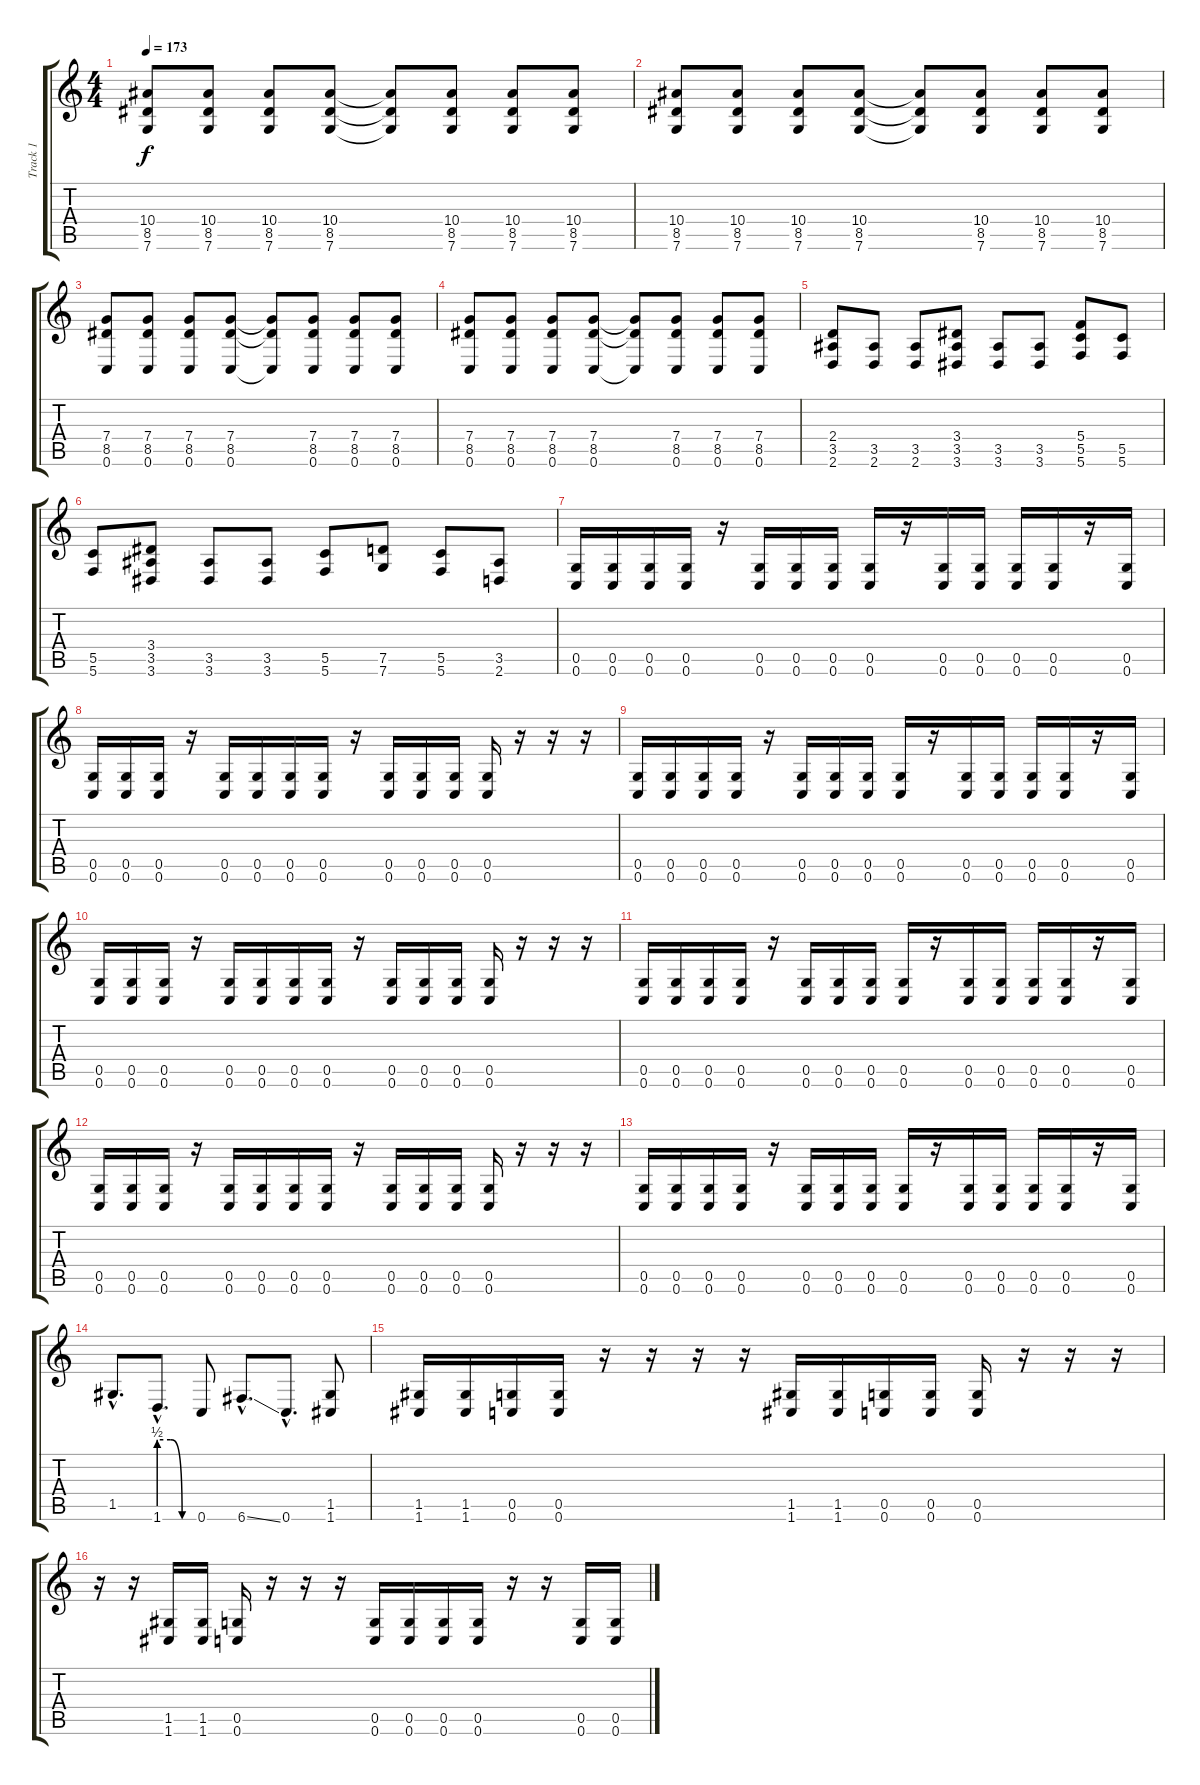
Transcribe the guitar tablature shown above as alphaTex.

\track ("Track 1" "Track 1") {instrument distortionguitar}
\staff {score tabs}
\tuning (D4 A3 F3 C3 G2 C2) {hide}
\ts (4 4)
\tempo 173
\clef g2
\ks c
(10.4 8.5 7.6).8{dy f} (10.4 8.5 7.6).8 (10.4 8.5 7.6).8 (10.4 8.5 7.6).8 (10.4{t} 8.5{t} 7.6{t}).8 (10.4 8.5 7.6).8 (10.4 8.5 7.6).8 (10.4 8.5 7.6).8 |
(10.4 8.5 7.6).8 (10.4 8.5 7.6).8 (10.4 8.5 7.6).8 (10.4 8.5 7.6).8 (10.4{t} 8.5{t} 7.6{t}).8 (10.4 8.5 7.6).8 (10.4 8.5 7.6).8 (10.4 8.5 7.6).8 |
(7.4 8.5 0.6).8 (7.4 8.5 0.6).8 (7.4 8.5 0.6).8 (7.4 8.5 0.6).8 (7.4{t} 8.5{t} 0.6{t}).8 (7.4 8.5 0.6).8 (7.4 8.5 0.6).8 (7.4 8.5 0.6).8 |
(7.4 8.5 0.6).8 (7.4 8.5 0.6).8 (7.4 8.5 0.6).8 (7.4 8.5 0.6).8 (7.4{t} 8.5{t} 0.6{t}).8 (7.4 8.5 0.6).8 (7.4 8.5 0.6).8 (7.4 8.5 0.6).8 |
(2.4 3.5 2.6).8 (3.5 2.6).8 (3.5 2.6).8 (3.4 3.5 3.6).8 (3.5 3.6).8 (3.5 3.6).8 (5.4 5.5 5.6).8 (5.5 5.6).8 |
(5.5 5.6).8 (3.4 3.5 3.6).8 (3.5 3.6).8 (3.5 3.6).8 (5.5 5.6).8 (7.5 7.6).8 (5.5 5.6).8 (3.5 2.6).8 |
(0.5 0.6).16 (0.5 0.6).16 (0.5 0.6).16 (0.5 0.6).16 r.16 (0.5 0.6).16 (0.5 0.6).16 (0.5 0.6).16 (0.5 0.6).16 r.16 (0.5 0.6).16 (0.5 0.6).16 (0.5 0.6).16 (0.5 0.6).16 r.16 (0.5 0.6).16 |
(0.5 0.6).16 (0.5 0.6).16 (0.5 0.6).16 r.16 (0.5 0.6).16 (0.5 0.6).16 (0.5 0.6).16 (0.5 0.6).16 r.16 (0.5 0.6).16 (0.5 0.6).16 (0.5 0.6).16 (0.5 0.6).16 r.16 r.16 r.16 |
(0.5 0.6).16 (0.5 0.6).16 (0.5 0.6).16 (0.5 0.6).16 r.16 (0.5 0.6).16 (0.5 0.6).16 (0.5 0.6).16 (0.5 0.6).16 r.16 (0.5 0.6).16 (0.5 0.6).16 (0.5 0.6).16 (0.5 0.6).16 r.16 (0.5 0.6).16 |
(0.5 0.6).16 (0.5 0.6).16 (0.5 0.6).16 r.16 (0.5 0.6).16 (0.5 0.6).16 (0.5 0.6).16 (0.5 0.6).16 r.16 (0.5 0.6).16 (0.5 0.6).16 (0.5 0.6).16 (0.5 0.6).16 r.16 r.16 r.16 |
(0.5 0.6).16 (0.5 0.6).16 (0.5 0.6).16 (0.5 0.6).16 r.16 (0.5 0.6).16 (0.5 0.6).16 (0.5 0.6).16 (0.5 0.6).16 r.16 (0.5 0.6).16 (0.5 0.6).16 (0.5 0.6).16 (0.5 0.6).16 r.16 (0.5 0.6).16 |
(0.5 0.6).16 (0.5 0.6).16 (0.5 0.6).16 r.16 (0.5 0.6).16 (0.5 0.6).16 (0.5 0.6).16 (0.5 0.6).16 r.16 (0.5 0.6).16 (0.5 0.6).16 (0.5 0.6).16 (0.5 0.6).16 r.16 r.16 r.16 |
(0.5 0.6).16 (0.5 0.6).16 (0.5 0.6).16 (0.5 0.6).16 r.16 (0.5 0.6).16 (0.5 0.6).16 (0.5 0.6).16 (0.5 0.6).16 r.16 (0.5 0.6).16 (0.5 0.6).16 (0.5 0.6).16 (0.5 0.6).16 r.16 (0.5 0.6).16 |
1.5{hac}.8{d} 1.6{be (custom 0 2 20 2 40 0 60 0) hac}.8{d} 0.6.8 6.6{ss hac}.8{d} 0.6{hac}.8{d} (1.5 1.6).8 |
(1.5 1.6).16 (1.5 1.6).16 (0.5 0.6).16 (0.5 0.6).16 r.16 r.16 r.16 r.16 (1.5 1.6).16 (1.5 1.6).16 (0.5 0.6).16 (0.5 0.6).16 (0.5 0.6).16 r.16 r.16 r.16 |
r.16 r.16 (1.5 1.6).16 (1.5 1.6).16 (0.5 0.6).16 r.16 r.16 r.16 (0.5 0.6).16 (0.5 0.6).16 (0.5 0.6).16 (0.5 0.6).16 r.16 r.16 (0.5 0.6).16 (0.5 0.6).16
